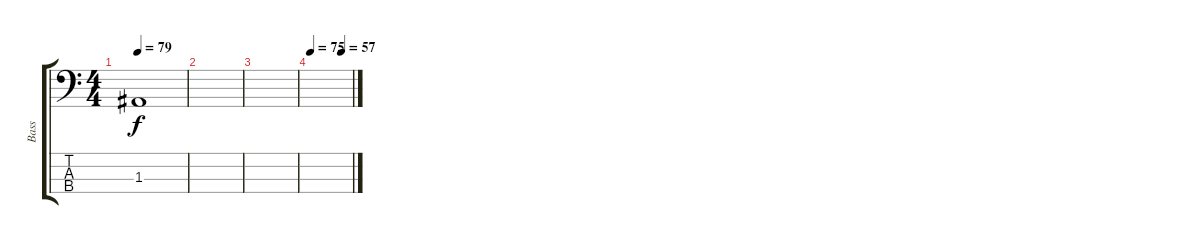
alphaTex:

\track ("Bass" "Bass") {instrument electricbassfinger}
\staff {score tabs}
\tuning (G2 D2 A1 E1) {hide}
\ts (4 4)
\tempo 79
\clef f4
\ks c
1.3.1{dy f} |
|
|
\tempo 75
\tempo (57 0.75)
